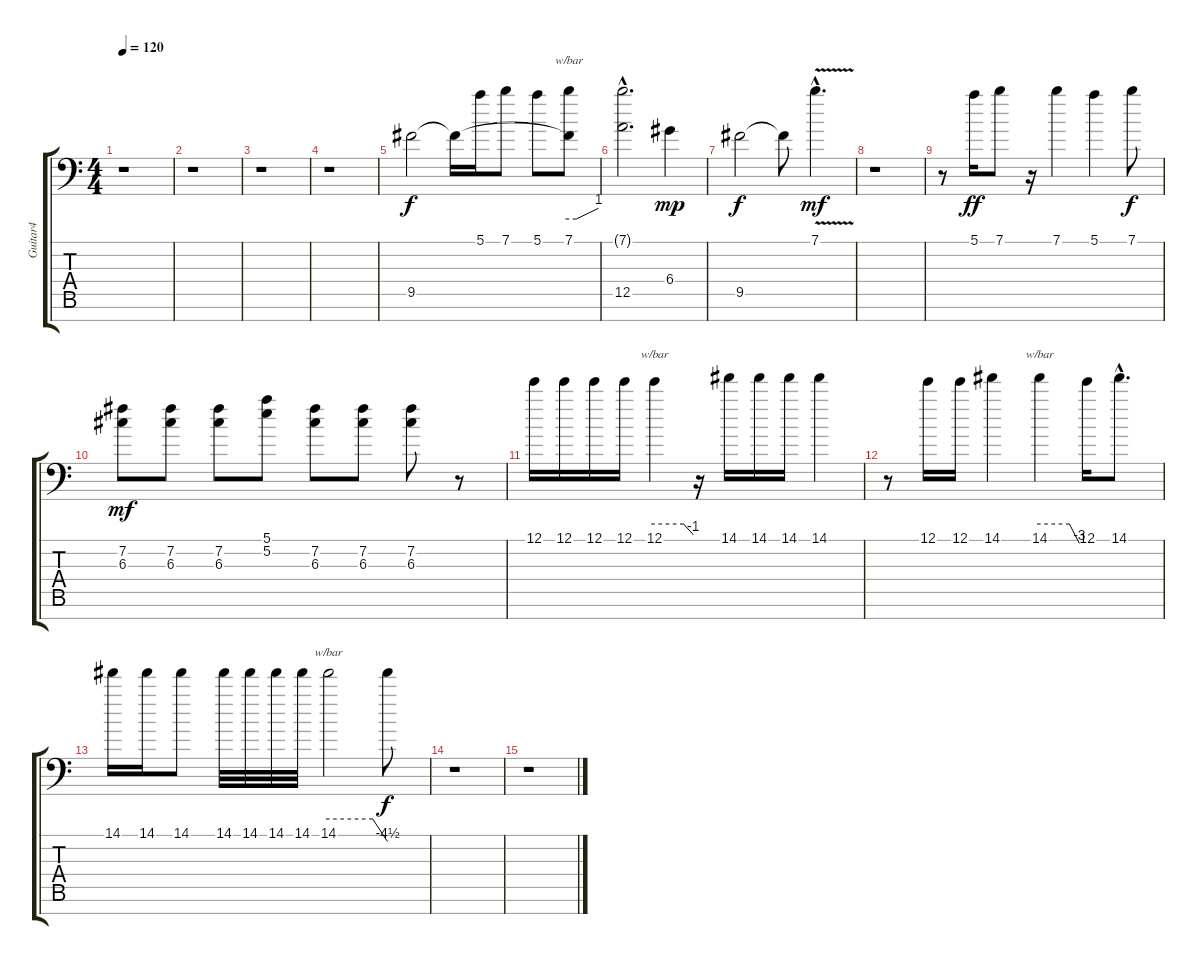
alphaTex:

\track ("Guitar4" "Guitar4") {instrument overdrivenguitar}
\staff {score tabs}
\tuning (E4 B3 G3 D3 A2 E2 C-1) {hide}
\ts (4 4)
\tempo 120
\clef f4
\ks c
r.1{dy mf} |
r.1 |
r.1 |
r.1 |
9.5.2{dy f} 9.5{t}.16 5.1.16 7.1.8 5.1.8 (7.1 9.5{t}).8{tbe (custom default 0 0 15 0 60 4)} |
(7.1{hac t} 12.5{hac}).2{d} 6.4.4{dy mp} |
9.5.2{dy f} 9.5{t}.8 7.1{v hac}.4{d dy mf} |
r.1 |
r.8 5.1.16{dy ff} 7.1.8 r.16 7.1.4 5.1.4 7.1.8{dy f} |
(7.2 6.3).8{dy mf} (7.2 6.3).8 (7.2 6.3).8 (5.1 5.2).8 (7.2 6.3).8 (7.2 6.3).8 (7.2 6.3).8 r.8 |
12.1.16 12.1.16 12.1.16 12.1.16 12.1.4{tbe (custom default 0 0 45 0 60 -4)} r.16 14.1.16 14.1.16 14.1.16 14.1.4 |
r.8 12.1.16 12.1.16 14.1.4 14.1.4{tbe (custom default 0 0 45 0 60 -12)} 12.1.16 14.1{hac}.8{d} |
14.1.16 14.1.16 14.1.8 14.1.32 14.1.32 14.1.32 14.1.32 14.1.2{tbe (custom default 0 0 45 0 60 -18)} 14.1{t}.8{dy f} |
r.1 |
r.1
